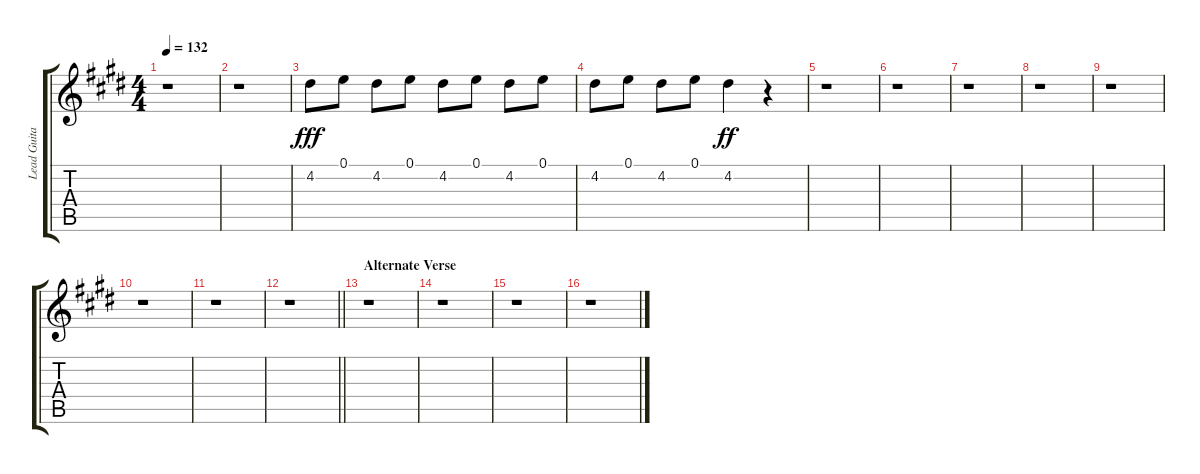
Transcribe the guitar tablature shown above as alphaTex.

\track ("Lead Guitar" "Lead Guita") {instrument electricguitarclean}
\staff {score tabs}
\tuning (E4 B3 G3 D3 A2 E2) {hide}
\ts (4 4)
\tempo 132
\clef g2
\ks e
r.1{dy fff} |
r.1 |
4.2.8 0.1.8 4.2.8 0.1.8 4.2.8 0.1.8 4.2.8 0.1.8 |
4.2.8 0.1.8 4.2.8 0.1.8 4.2.4{dy ff} r.4 |
r.1 |
r.1 |
r.1 |
r.1 |
r.1 |
r.1 |
r.1 |
\barLineRight lightlight
r.1 |
\section ("" "Alternate Verse")
r.1 |
r.1 |
r.1 |
r.1
